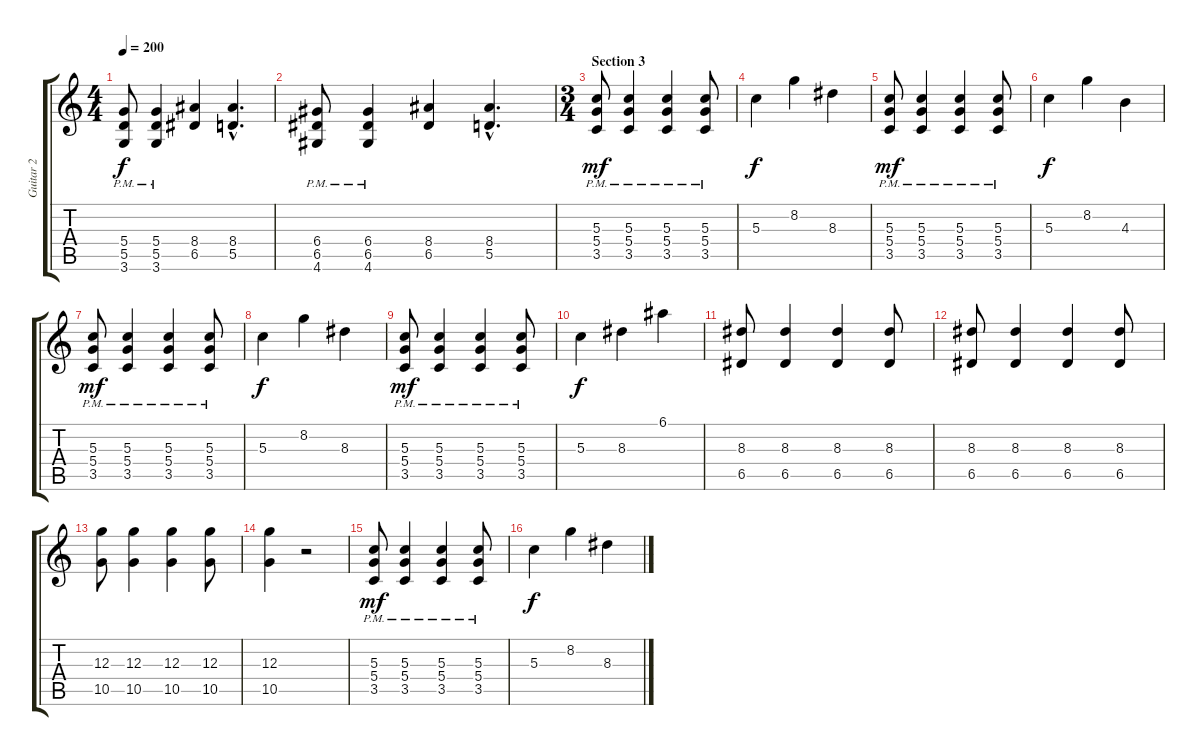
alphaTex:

\track ("Guitar 2" "Guitar 2") {instrument distortionguitar}
\staff {score tabs}
\tuning (E4 B3 G3 D3 A2 E2) {hide}
\ts (4 4)
\tempo 200
\clef g2
\ks c
(5.4{pm} 5.5{pm} 3.6{pm}).8{dy f} (5.4{pm} 5.5{pm} 3.6{pm}).4 (8.4 6.5).4 (8.4{hac} 5.5{hac}).4{d} |
(6.4{pm} 6.5{pm} 4.6{pm}).8 (6.4{pm} 6.5{pm} 4.6{pm}).4 (8.4 6.5).4 (8.4{hac} 5.5{hac}).4{d} |
\ts (3 4)
\section ("" "Section 3")
(5.3{pm} 5.4{pm} 3.5{pm}).8{dy mf} (5.3{pm} 5.4{pm} 3.5{pm}).4 (5.3{pm} 5.4{pm} 3.5{pm}).4 (5.3{pm} 5.4{pm} 3.5{pm}).8 |
5.3.4{dy f} 8.2.4 8.3.4 |
(5.3{pm} 5.4{pm} 3.5{pm}).8{dy mf} (5.3{pm} 5.4{pm} 3.5{pm}).4 (5.3{pm} 5.4{pm} 3.5{pm}).4 (5.3{pm} 5.4{pm} 3.5{pm}).8 |
5.3.4{dy f} 8.2.4 4.3.4 |
(5.3{pm} 5.4{pm} 3.5{pm}).8{dy mf} (5.3{pm} 5.4{pm} 3.5{pm}).4 (5.3{pm} 5.4{pm} 3.5{pm}).4 (5.3{pm} 5.4{pm} 3.5{pm}).8 |
5.3.4{dy f} 8.2.4 8.3.4 |
(5.3{pm} 5.4{pm} 3.5{pm}).8{dy mf} (5.3{pm} 5.4{pm} 3.5{pm}).4 (5.3{pm} 5.4{pm} 3.5{pm}).4 (5.3{pm} 5.4{pm} 3.5{pm}).8 |
5.3.4{dy f} 8.3.4 6.1.4 |
(8.3 6.5).8 (8.3 6.5).4 (8.3 6.5).4 (8.3 6.5).8 |
(8.3 6.5).8 (8.3 6.5).4 (8.3 6.5).4 (8.3 6.5).8 |
(12.3 10.5).8 (12.3 10.5).4 (12.3 10.5).4 (12.3 10.5).8 |
(12.3 10.5).4 r.2 |
(5.3{pm} 5.4{pm} 3.5{pm}).8{dy mf} (5.3{pm} 5.4{pm} 3.5{pm}).4 (5.3{pm} 5.4{pm} 3.5{pm}).4 (5.3{pm} 5.4{pm} 3.5{pm}).8 |
5.3.4{dy f} 8.2.4 8.3.4
